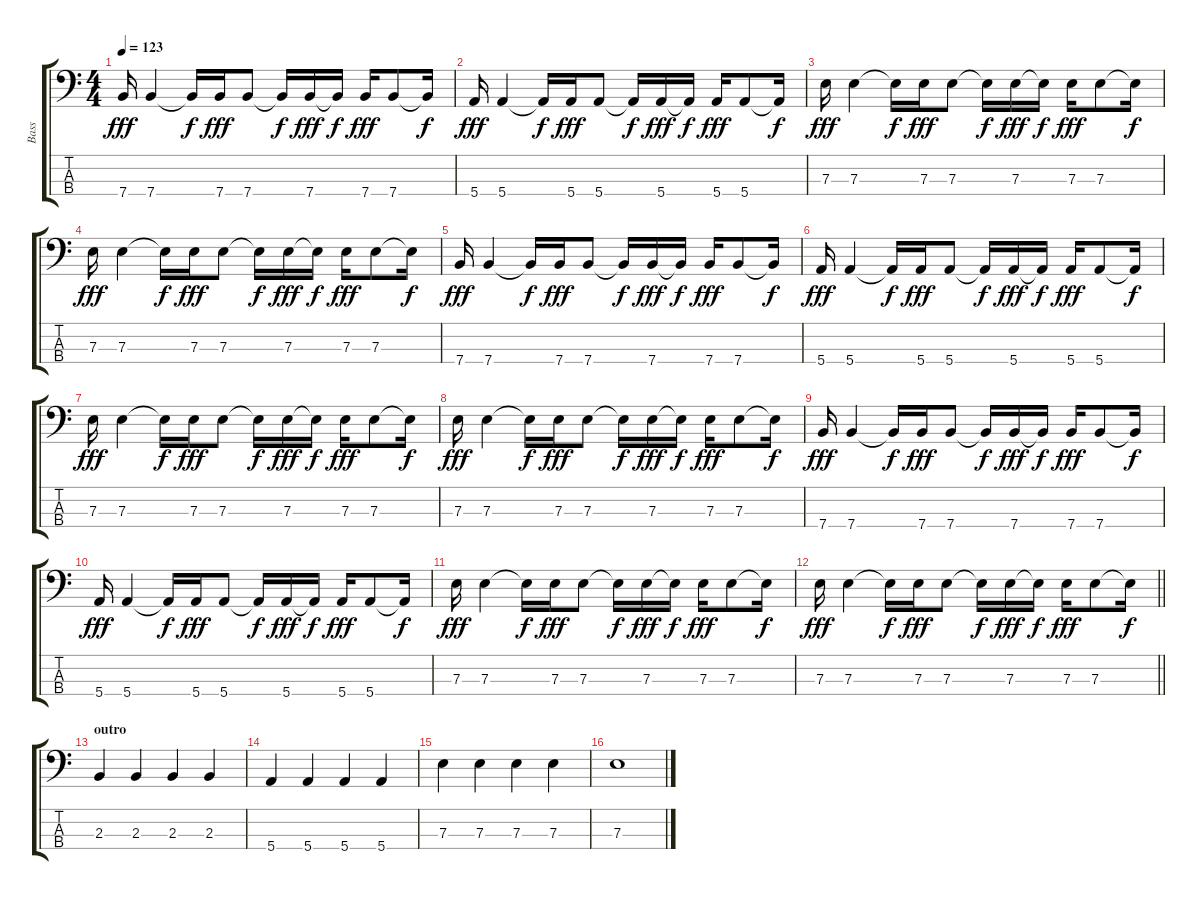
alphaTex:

\track ("Bass" "Bass") {instrument acousticbass}
\staff {score tabs}
\tuning (G2 D2 A1 E1) {hide}
\ts (4 4)
\tempo 123
\clef f4
\ks c
7.4.16{dy fff} 7.4.4 7.4{t}.16{dy f} 7.4.16{dy fff} 7.4.8 7.4{t}.16{dy f} 7.4.16{dy fff} 7.4{t}.16{dy f} 7.4.16{dy fff} 7.4.8 7.4{t}.16{dy f} |
5.4.16{dy fff} 5.4.4 5.4{t}.16{dy f} 5.4.16{dy fff} 5.4.8 5.4{t}.16{dy f} 5.4.16{dy fff} 5.4{t}.16{dy f} 5.4.16{dy fff} 5.4.8 5.4{t}.16{dy f} |
7.3.16{dy fff} 7.3.4 7.3{t}.16{dy f} 7.3.16{dy fff} 7.3.8 7.3{t}.16{dy f} 7.3.16{dy fff} 7.3{t}.16{dy f} 7.3.16{dy fff} 7.3.8 7.3{t}.16{dy f} |
7.3.16{dy fff} 7.3.4 7.3{t}.16{dy f} 7.3.16{dy fff} 7.3.8 7.3{t}.16{dy f} 7.3.16{dy fff} 7.3{t}.16{dy f} 7.3.16{dy fff} 7.3.8 7.3{t}.16{dy f} |
7.4.16{dy fff} 7.4.4 7.4{t}.16{dy f} 7.4.16{dy fff} 7.4.8 7.4{t}.16{dy f} 7.4.16{dy fff} 7.4{t}.16{dy f} 7.4.16{dy fff} 7.4.8 7.4{t}.16{dy f} |
5.4.16{dy fff} 5.4.4 5.4{t}.16{dy f} 5.4.16{dy fff} 5.4.8 5.4{t}.16{dy f} 5.4.16{dy fff} 5.4{t}.16{dy f} 5.4.16{dy fff} 5.4.8 5.4{t}.16{dy f} |
7.3.16{dy fff} 7.3.4 7.3{t}.16{dy f} 7.3.16{dy fff} 7.3.8 7.3{t}.16{dy f} 7.3.16{dy fff} 7.3{t}.16{dy f} 7.3.16{dy fff} 7.3.8 7.3{t}.16{dy f} |
7.3.16{dy fff} 7.3.4 7.3{t}.16{dy f} 7.3.16{dy fff} 7.3.8 7.3{t}.16{dy f} 7.3.16{dy fff} 7.3{t}.16{dy f} 7.3.16{dy fff} 7.3.8 7.3{t}.16{dy f} |
7.4.16{dy fff} 7.4.4 7.4{t}.16{dy f} 7.4.16{dy fff} 7.4.8 7.4{t}.16{dy f} 7.4.16{dy fff} 7.4{t}.16{dy f} 7.4.16{dy fff} 7.4.8 7.4{t}.16{dy f} |
5.4.16{dy fff} 5.4.4 5.4{t}.16{dy f} 5.4.16{dy fff} 5.4.8 5.4{t}.16{dy f} 5.4.16{dy fff} 5.4{t}.16{dy f} 5.4.16{dy fff} 5.4.8 5.4{t}.16{dy f} |
7.3.16{dy fff} 7.3.4 7.3{t}.16{dy f} 7.3.16{dy fff} 7.3.8 7.3{t}.16{dy f} 7.3.16{dy fff} 7.3{t}.16{dy f} 7.3.16{dy fff} 7.3.8 7.3{t}.16{dy f} |
\barLineRight lightlight
7.3.16{dy fff} 7.3.4 7.3{t}.16{dy f} 7.3.16{dy fff} 7.3.8 7.3{t}.16{dy f} 7.3.16{dy fff} 7.3{t}.16{dy f} 7.3.16{dy fff} 7.3.8 7.3{t}.16{dy f} |
\section ("" "outro")
2.3.4 2.3.4 2.3.4 2.3.4 |
5.4.4 5.4.4 5.4.4 5.4.4 |
7.3.4 7.3.4 7.3.4 7.3.4 |
7.3.1
